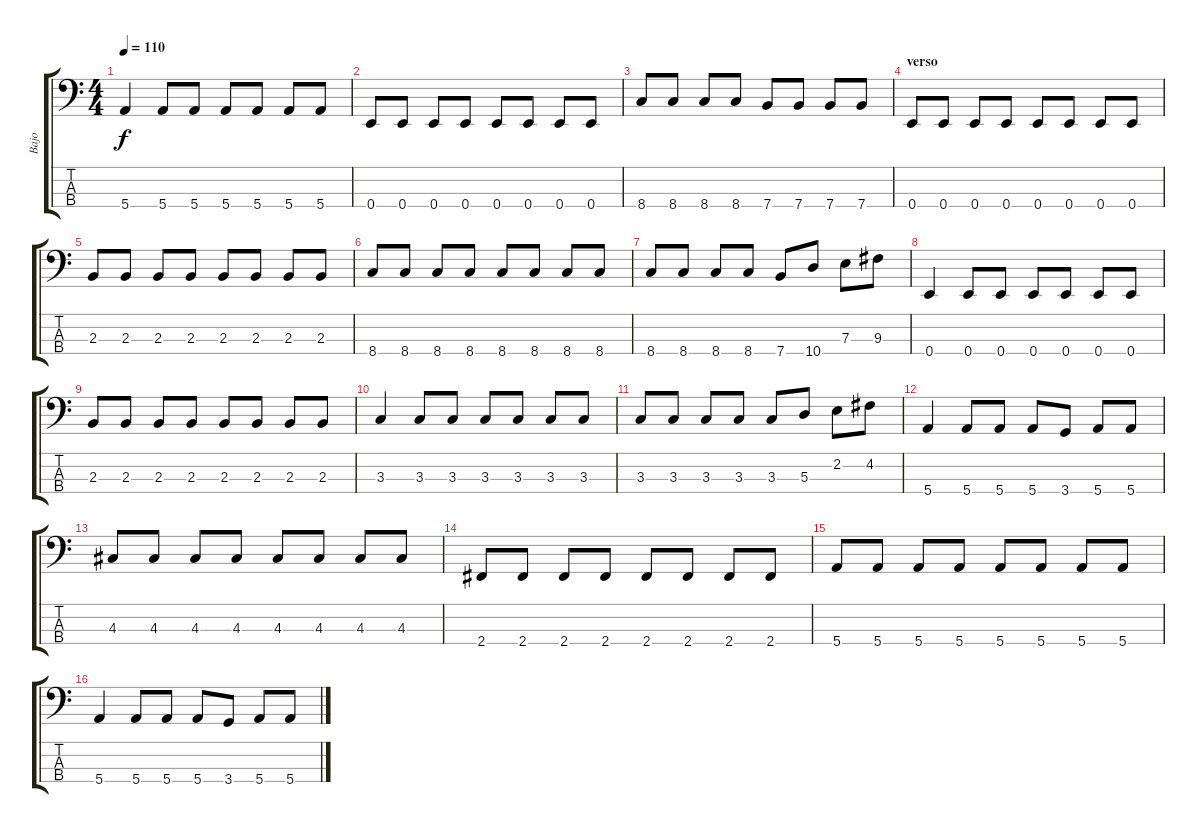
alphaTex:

\track ("Bajo" "Bajo") {instrument electricbassfinger}
\staff {score tabs}
\tuning (G2 D2 A1 E1) {hide}
\ts (4 4)
\tempo 110
\clef f4
\ks c
5.4.4{dy f} 5.4.8 5.4.8 5.4.8 5.4.8 5.4.8 5.4.8 |
0.4.8 0.4.8 0.4.8 0.4.8 0.4.8 0.4.8 0.4.8 0.4.8 |
8.4.8 8.4.8 8.4.8 8.4.8 7.4.8 7.4.8 7.4.8 7.4.8 |
\section ("" "verso")
0.4.8 0.4.8 0.4.8 0.4.8 0.4.8 0.4.8 0.4.8 0.4.8 |
2.3.8 2.3.8 2.3.8 2.3.8 2.3.8 2.3.8 2.3.8 2.3.8 |
8.4.8 8.4.8 8.4.8 8.4.8 8.4.8 8.4.8 8.4.8 8.4.8 |
8.4.8 8.4.8 8.4.8 8.4.8 7.4.8 10.4.8 7.3.8 9.3.8 |
0.4.4 0.4.8 0.4.8 0.4.8 0.4.8 0.4.8 0.4.8 |
2.3.8 2.3.8 2.3.8 2.3.8 2.3.8 2.3.8 2.3.8 2.3.8 |
3.3.4 3.3.8 3.3.8 3.3.8 3.3.8 3.3.8 3.3.8 |
3.3.8 3.3.8 3.3.8 3.3.8 3.3.8 5.3.8 2.2.8 4.2.8 |
5.4.4 5.4.8 5.4.8 5.4.8 3.4.8 5.4.8 5.4.8 |
4.3.8 4.3.8 4.3.8 4.3.8 4.3.8 4.3.8 4.3.8 4.3.8 |
2.4.8 2.4.8 2.4.8 2.4.8 2.4.8 2.4.8 2.4.8 2.4.8 |
5.4.8 5.4.8 5.4.8 5.4.8 5.4.8 5.4.8 5.4.8 5.4.8 |
5.4.4 5.4.8 5.4.8 5.4.8 3.4.8 5.4.8 5.4.8
